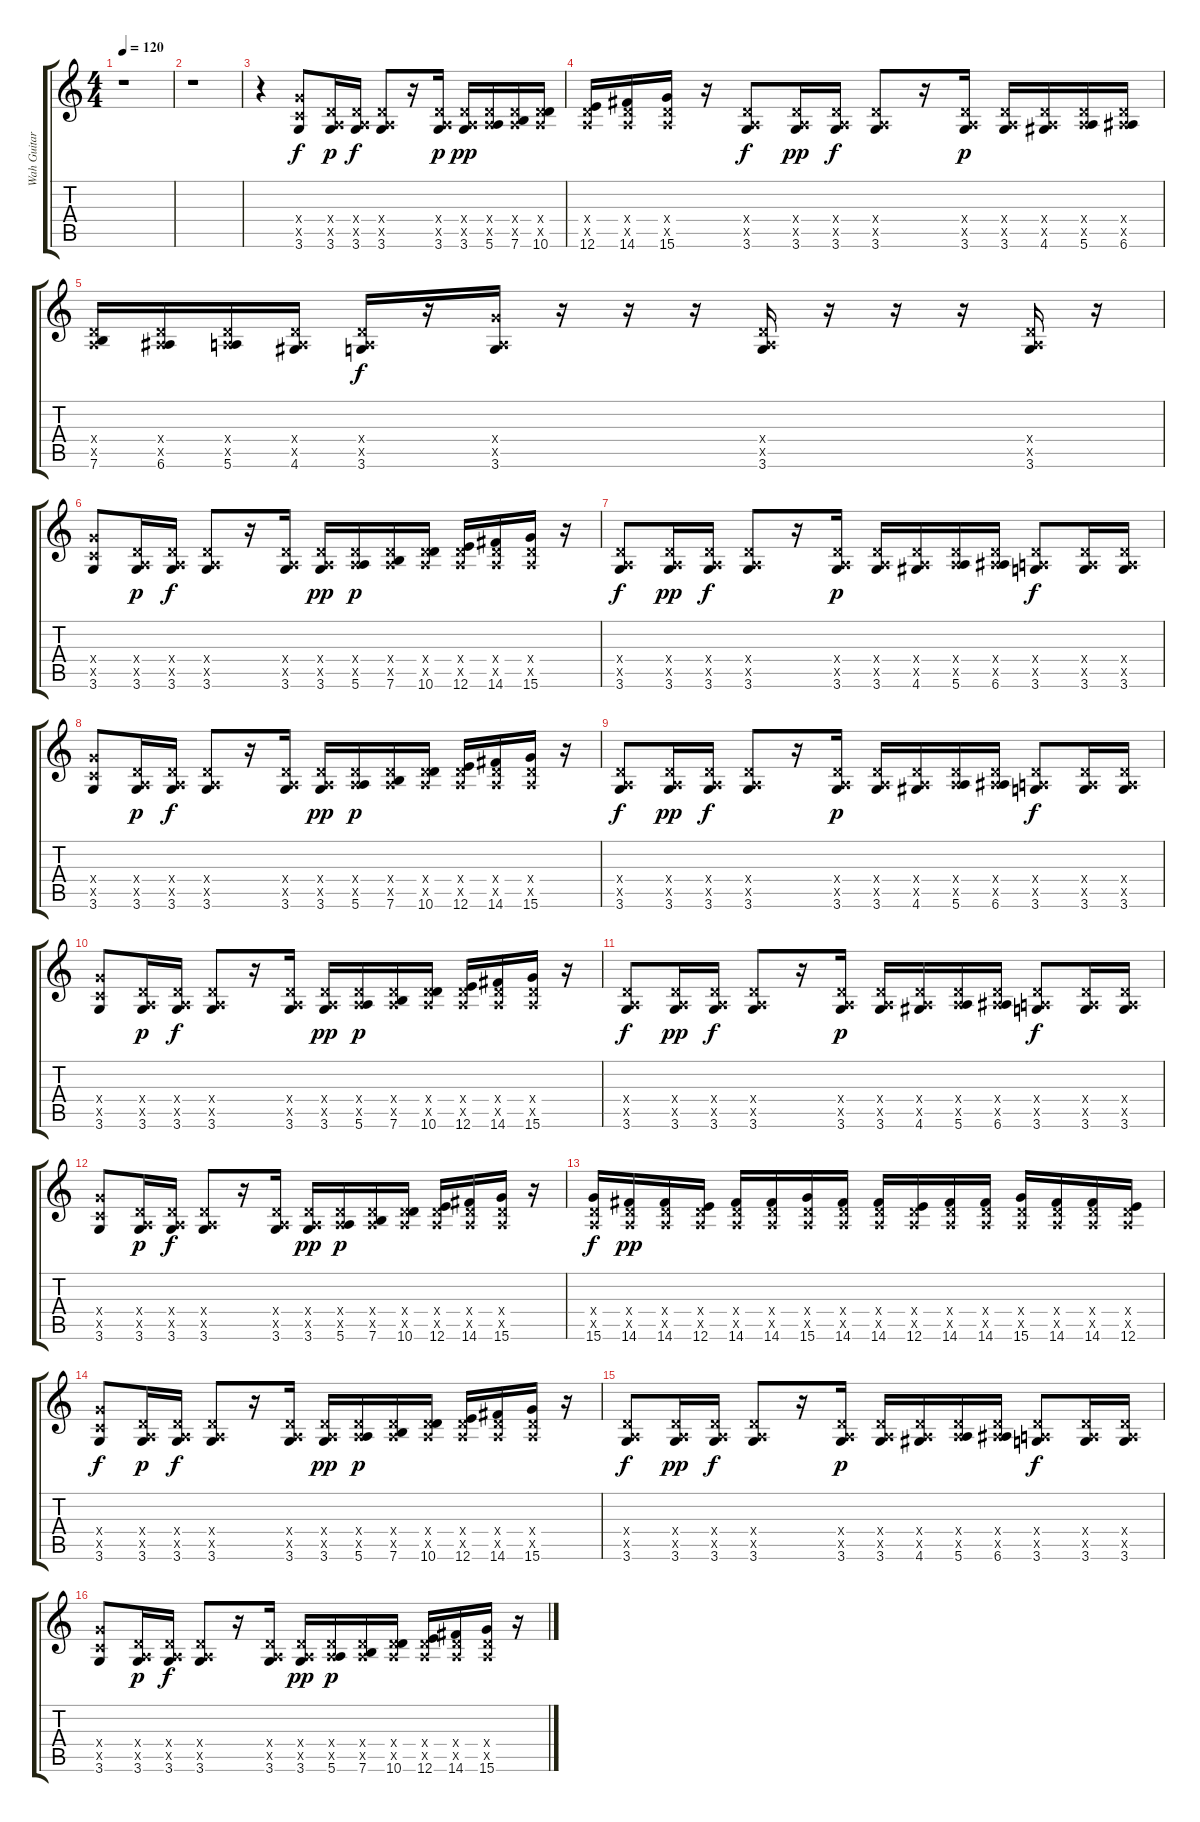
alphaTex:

\track ("Wah Guitar" "Wah Guitar") {instrument electricguitarmuted}
\staff {score tabs}
\tuning (E4 B3 G3 D3 A2 E2) {hide}
\ts (4 4)
\tempo 120
\clef g2
\ks c
r.1{dy f instrument electricguitarmuted} |
r.1 |
r.4 (5.4{x} 3.5{x} 3.6).8 (0.4{x} 0.5{x} 3.6).16{dy p} (0.4{x} 0.5{x} 3.6).16{dy f} (0.4{x} 0.5{x} 3.6).8 r.16 (0.4{x} 0.5{x} 3.6).16{dy p} (0.4{x} 0.5{x} 3.6).16{dy pp} (0.4{x} 0.5{x} 5.6).16 (0.4{x} 0.5{x} 7.6).16 (0.4{x} 0.5{x} 10.6).16 |
(0.4{x} 0.5{x} 12.6).16 (0.4{x} 0.5{x} 14.6).16 (0.4{x} 0.5{x} 15.6).16 r.16 (0.4{x} 0.5{x} 3.6).8{dy f} (0.4{x} 0.5{x} 3.6).16{dy pp} (0.4{x} 0.5{x} 3.6).16{dy f} (0.4{x} 0.5{x} 3.6).8 r.16 (0.4{x} 0.5{x} 3.6).16{dy p} (0.4{x} 0.5{x} 3.6).16 (0.4{x} 0.5{x} 4.6).16 (0.4{x} 0.5{x} 5.6).16 (0.4{x} 0.5{x} 6.6).16 |
(0.4{x} 0.5{x} 7.6).16 (0.4{x} 0.5{x} 6.6).16 (0.4{x} 0.5{x} 5.6).16 (0.4{x} 0.5{x} 4.6).16 (0.4{x} 0.5{x} 3.6).16{dy f} r.16 (5.4{x} 0.5{x} 3.6).16 r.16 r.16 r.16 (0.4{x} 0.5{x} 3.6).16 r.16 r.16 r.16 (0.4{x} 0.5{x} 3.6).16 r.16 |
(5.4{x} 3.5{x} 3.6).8 (0.4{x} 0.5{x} 3.6).16{dy p} (0.4{x} 0.5{x} 3.6).16{dy f} (0.4{x} 0.5{x} 3.6).8 r.16 (0.4{x} 0.5{x} 3.6).16 (0.4{x} 0.5{x} 3.6).16{dy pp} (0.4{x} 0.5{x} 5.6).16{dy p} (0.4{x} 0.5{x} 7.6).16 (0.4{x} 0.5{x} 10.6).16 (0.4{x} 0.5{x} 12.6).16 (0.4{x} 0.5{x} 14.6).16 (0.4{x} 0.5{x} 15.6).16 r.16 |
(0.4{x} 0.5{x} 3.6).8{dy f} (0.4{x} 0.5{x} 3.6).16{dy pp} (0.4{x} 0.5{x} 3.6).16{dy f} (0.4{x} 0.5{x} 3.6).8 r.16 (0.4{x} 0.5{x} 3.6).16{dy p} (0.4{x} 0.5{x} 3.6).16 (0.4{x} 0.5{x} 4.6).16 (0.4{x} 0.5{x} 5.6).16 (0.4{x} 0.5{x} 6.6).16 (0.4{x} 0.5{x} 3.6).8{dy f} (0.4{x} 0.5{x} 3.6).16 (0.4{x} 0.5{x} 3.6).16 |
(5.4{x} 3.5{x} 3.6).8 (0.4{x} 0.5{x} 3.6).16{dy p} (0.4{x} 0.5{x} 3.6).16{dy f} (0.4{x} 0.5{x} 3.6).8 r.16 (0.4{x} 0.5{x} 3.6).16 (0.4{x} 0.5{x} 3.6).16{dy pp} (0.4{x} 0.5{x} 5.6).16{dy p} (0.4{x} 0.5{x} 7.6).16 (0.4{x} 0.5{x} 10.6).16 (0.4{x} 0.5{x} 12.6).16 (0.4{x} 0.5{x} 14.6).16 (0.4{x} 0.5{x} 15.6).16 r.16 |
(0.4{x} 0.5{x} 3.6).8{dy f} (0.4{x} 0.5{x} 3.6).16{dy pp} (0.4{x} 0.5{x} 3.6).16{dy f} (0.4{x} 0.5{x} 3.6).8 r.16 (0.4{x} 0.5{x} 3.6).16{dy p} (0.4{x} 0.5{x} 3.6).16 (0.4{x} 0.5{x} 4.6).16 (0.4{x} 0.5{x} 5.6).16 (0.4{x} 0.5{x} 6.6).16 (0.4{x} 0.5{x} 3.6).8{dy f} (0.4{x} 0.5{x} 3.6).16 (0.4{x} 0.5{x} 3.6).16 |
(5.4{x} 3.5{x} 3.6).8 (0.4{x} 0.5{x} 3.6).16{dy p} (0.4{x} 0.5{x} 3.6).16{dy f} (0.4{x} 0.5{x} 3.6).8 r.16 (0.4{x} 0.5{x} 3.6).16 (0.4{x} 0.5{x} 3.6).16{dy pp} (0.4{x} 0.5{x} 5.6).16{dy p} (0.4{x} 0.5{x} 7.6).16 (0.4{x} 0.5{x} 10.6).16 (0.4{x} 0.5{x} 12.6).16 (0.4{x} 0.5{x} 14.6).16 (0.4{x} 0.5{x} 15.6).16 r.16 |
(0.4{x} 0.5{x} 3.6).8{dy f} (0.4{x} 0.5{x} 3.6).16{dy pp} (0.4{x} 0.5{x} 3.6).16{dy f} (0.4{x} 0.5{x} 3.6).8 r.16 (0.4{x} 0.5{x} 3.6).16{dy p} (0.4{x} 0.5{x} 3.6).16 (0.4{x} 0.5{x} 4.6).16 (0.4{x} 0.5{x} 5.6).16 (0.4{x} 0.5{x} 6.6).16 (0.4{x} 0.5{x} 3.6).8{dy f} (0.4{x} 0.5{x} 3.6).16 (0.4{x} 0.5{x} 3.6).16 |
(5.4{x} 3.5{x} 3.6).8 (0.4{x} 0.5{x} 3.6).16{dy p} (0.4{x} 0.5{x} 3.6).16{dy f} (0.4{x} 0.5{x} 3.6).8 r.16 (0.4{x} 0.5{x} 3.6).16 (0.4{x} 0.5{x} 3.6).16{dy pp} (0.4{x} 0.5{x} 5.6).16{dy p} (0.4{x} 0.5{x} 7.6).16 (0.4{x} 0.5{x} 10.6).16 (0.4{x} 0.5{x} 12.6).16 (0.4{x} 0.5{x} 14.6).16 (0.4{x} 0.5{x} 15.6).16 r.16 |
(0.4{x} 0.5{x} 15.6).16{dy f volume 4} (0.4{x} 0.5{x} 14.6).16{dy pp} (0.4{x} 0.5{x} 14.6).16 (0.4{x} 0.5{x} 12.6).16 (0.4{x} 0.5{x} 14.6).16 (0.4{x} 0.5{x} 14.6).16 (0.4{x} 0.5{x} 15.6).16 (0.4{x} 0.5{x} 14.6).16 (0.4{x} 0.5{x} 14.6).16 (0.4{x} 0.5{x} 12.6).16 (0.4{x} 0.5{x} 14.6).16 (0.4{x} 0.5{x} 14.6).16 (0.4{x} 0.5{x} 15.6).16 (0.4{x} 0.5{x} 14.6).16 (0.4{x} 0.5{x} 14.6).16 (0.4{x} 0.5{x} 12.6).16 |
(5.4{x} 3.5{x} 3.6).8{dy f} (0.4{x} 0.5{x} 3.6).16{dy p} (0.4{x} 0.5{x} 3.6).16{dy f} (0.4{x} 0.5{x} 3.6).8 r.16 (0.4{x} 0.5{x} 3.6).16 (0.4{x} 0.5{x} 3.6).16{dy pp} (0.4{x} 0.5{x} 5.6).16{dy p} (0.4{x} 0.5{x} 7.6).16 (0.4{x} 0.5{x} 10.6).16 (0.4{x} 0.5{x} 12.6).16 (0.4{x} 0.5{x} 14.6).16 (0.4{x} 0.5{x} 15.6).16 r.16 |
(0.4{x} 0.5{x} 3.6).8{dy f} (0.4{x} 0.5{x} 3.6).16{dy pp} (0.4{x} 0.5{x} 3.6).16{dy f} (0.4{x} 0.5{x} 3.6).8 r.16 (0.4{x} 0.5{x} 3.6).16{dy p} (0.4{x} 0.5{x} 3.6).16 (0.4{x} 0.5{x} 4.6).16 (0.4{x} 0.5{x} 5.6).16 (0.4{x} 0.5{x} 6.6).16 (0.4{x} 0.5{x} 3.6).8{dy f} (0.4{x} 0.5{x} 3.6).16 (0.4{x} 0.5{x} 3.6).16 |
(5.4{x} 3.5{x} 3.6).8 (0.4{x} 0.5{x} 3.6).16{dy p} (0.4{x} 0.5{x} 3.6).16{dy f} (0.4{x} 0.5{x} 3.6).8 r.16 (0.4{x} 0.5{x} 3.6).16 (0.4{x} 0.5{x} 3.6).16{dy pp} (0.4{x} 0.5{x} 5.6).16{dy p} (0.4{x} 0.5{x} 7.6).16 (0.4{x} 0.5{x} 10.6).16 (0.4{x} 0.5{x} 12.6).16 (0.4{x} 0.5{x} 14.6).16 (0.4{x} 0.5{x} 15.6).16 r.16
